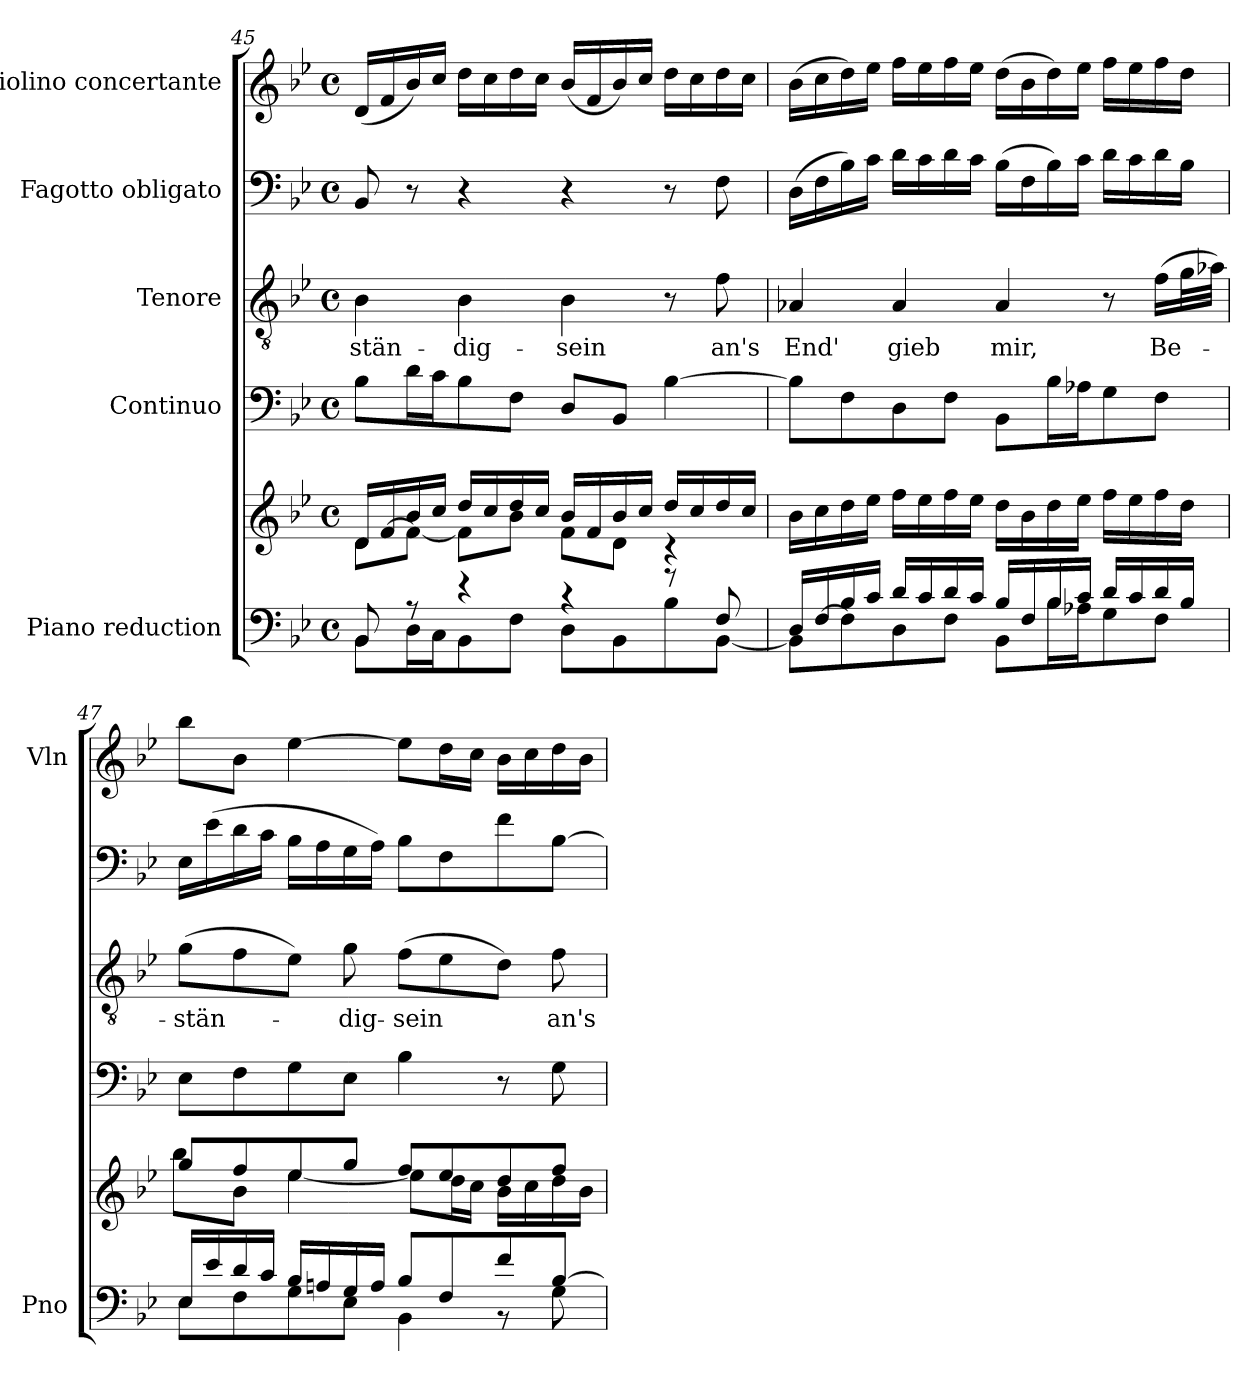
**kern	**kern	**kern	**kern	**text	**kern	**kern
*part5	*part5	*part4	*part3	*part3	*part2	*part1
*staff6	*staff5	*staff4	*staff3	*staff3	*staff2	*staff1
*I"Piano reduction	*	*I"Continuo	*I"Tenore	*	*I"Fagotto obligato	*I"Violino concertante
*I'Pno	*	*	*	*	*	*I'Vln
*clefF4	*clefG2	*clefF4	*clefGv2	*	*clefF4	*clefG2
*k[b-e-]	*k[b-e-]	*k[b-e-]	*k[b-e-]	*	*k[b-e-]	*k[b-e-]
*M4/4	*M4/4	*M4/4	*M4/4	*	*M4/4	*M4/4
*met(c)	*met(c)	*met(c)	*met(c)	*	*met(c)	*met(c)
=45	=45	=45	=45	=45	=45	=45
*^	*^	*	*	*	*	*
!	!	!	!	!	!	!LO:LY:b	!	!
8BB-/	8BB-\L	16d/LL	8d\L	8B-\L	4B-\	-stän-	8BB-/	(16d/LL
.	.	[<16f/	.	.	.	.	.	16f/
8r	16D\L	16b-/	8f\J_	16d\L	.	.	8r	16b-/)
.	16C\J	16cc/JJ	.	16c\J	.	.	.	16cc/JJ
!	!	!	!	!	!	!LO:LY:b	!	!
4r	8BB-\	16dd/LL	8f\L]	8B-\	4B-\	-dig-	4r	16dd\LL
.	.	16cc/	.	.	.	.	.	16cc\
.	8F\J	16dd/	8b-\J	8F\J	.	.	.	16dd\
.	.	16cc/JJ	.	.	.	.	.	16cc\JJ
!	!	!	!	!	!	!LO:LY:b	!	!
4r	8D\L	16b-/LL	8f\L	8D/L	4B-\	-sein	4r	(16b-/LL
.	.	16f/	.	.	.	.	.	16f/
.	8BB-\	16b-/	8d\J	8BB-/J	.	.	.	16b-/)
.	.	16cc/JJ	.	.	.	.	.	16cc/JJ
8r	8B-\	16dd/LL	4r	[4B-\	8r	.	8r	16dd\LL
.	.	16cc/	.	.	.	.	.	16cc\
!	!	!	!	!	!	!LO:LY:b	!	!
8F/	[8BB-\J	16dd/	.	.	8f\	an's	8F\	16dd\
.	.	16cc/JJ	.	.	.	.	.	16cc\JJ
*	*	*v	*v	*	*	*	*	*
=46	=46	=46	=46	=46	=46	=46	=46
!	!	!	!	!	!LO:LY:b	!	!
16D/LL	8BB-\L]	16b-\LL	8B-\L]	4A-X/	End'	(16D\LL	(16b-\LL
[<16F/	.	16cc\	.	.	.	16F\	16cc\
16B-/	8F\]	16dd\	8F\	.	.	16B-\)	16dd\)
16c/JJ	.	16ee-\JJ	.	.	.	16c\JJ	16ee-\JJ
!	!	!	!	!	!LO:LY:b	!	!
16d/LL	8D\	16ff\LL	8D\	4A-/	gieb	16d\LL	16ff\LL
16c/	.	16ee-\	.	.	.	16c\	16ee-\
16d/	8F\J	16ff\	8F\J	.	.	16d\	16ff\
16c/JJ	.	16ee-\JJ	.	.	.	16c\JJ	16ee-\JJ
!	!	!	!	!	!LO:LY:b	!	!
16B-/LL	8BB-\L	16dd\LL	8BB-\L	4A-/	mir,	(16B-\LL	(16dd\LL
16F/	.	16b-\	.	.	.	16F\	16b-\
16B-/	16B-\L	16dd\	16B-\L	.	.	16B-\)	16dd\)
16c/JJ	16A-X\J	16ee-\JJ	16A-X\J	.	.	16c\JJ	16ee-\JJ
16d/LL	8G\	16ff\LL	8G\	8r	.	16d\LL	16ff\LL
16c/	.	16ee-\	.	.	.	16c\	16ee-\
!	!	!	!	!	!LO:LY:b	!	!
16d/	8F\J	16ff\	8F\J	(16f\LL	Be-	16d\	16ff\
16B-/JJ	.	16dd\JJ	.	32g\L	.	16B-\JJ	16dd\JJ
.	.	.	.	32a-X\JJJ)	.	.	.
!!LO:PB:g=z
=47	=47	=47	=47	=47	=47	=47	=47
*	*	*^	*	*	*	*	*
!	!	!	!	!	!	!LO:LY:b	!	!
16E-/LL	8E-\L	8gg/L	8bb-\L	8E-\L	(8g\L	-stän-	16E-\LL	8bb-\L
16e-/	.	.	.	.	.	.	(16e-\	.
16d/	8F\	8ff/	8b-\J	8F\	8f\	.	16d\	8b-\J
16c/JJ	.	.	.	.	.	.	16c\JJ	.
16B-/LL	8G\	8ee-/	[4ee-\	8G\	8e-\J)	.	16B-\LL	[4ee-\
16An/	.	.	.	.	.	.	16A\	.
!	!	!	!	!	!	!LO:LY:b	!	!
16G/	8E-\J	8gg/J	.	8E-\J	8g\	-dig-	16G\	.
16A/JJ	.	.	.	.	.	.	16A\JJ)	.
!	!	!	!	!	!	!LO:LY:b	!	!
8B-/L	4BB-\	8ff/L	8ee-\L]	4B-\	(8f\L	-sein	8B-\L	8ee-\L]
8F/	.	8ee-/	16dd\L	.	8e-\	.	8F\	16dd\L
.	.	.	16cc\JJ	.	.	.	.	16cc\JJ
8f/	8r	8dd/	16b-\LL	8r	8d\J)	.	8f\	16b-\LL
.	.	.	16cc\	.	.	.	.	16cc\
!	!	!	!	!	!	!LO:LY:b	!	!
[8B-/J	8G\	8ff/J	16dd\	8G\	8f\	an's	[8B-\J	16dd\
.	.	.	16b-\JJ	.	.	.	.	16b-\JJ
*v	*v	*	*	*	*	*	*	*
*	*v	*v	*	*	*	*	*
=	=	=	=	=	=	=
*-	*-	*-	*-	*-	*-	*-
